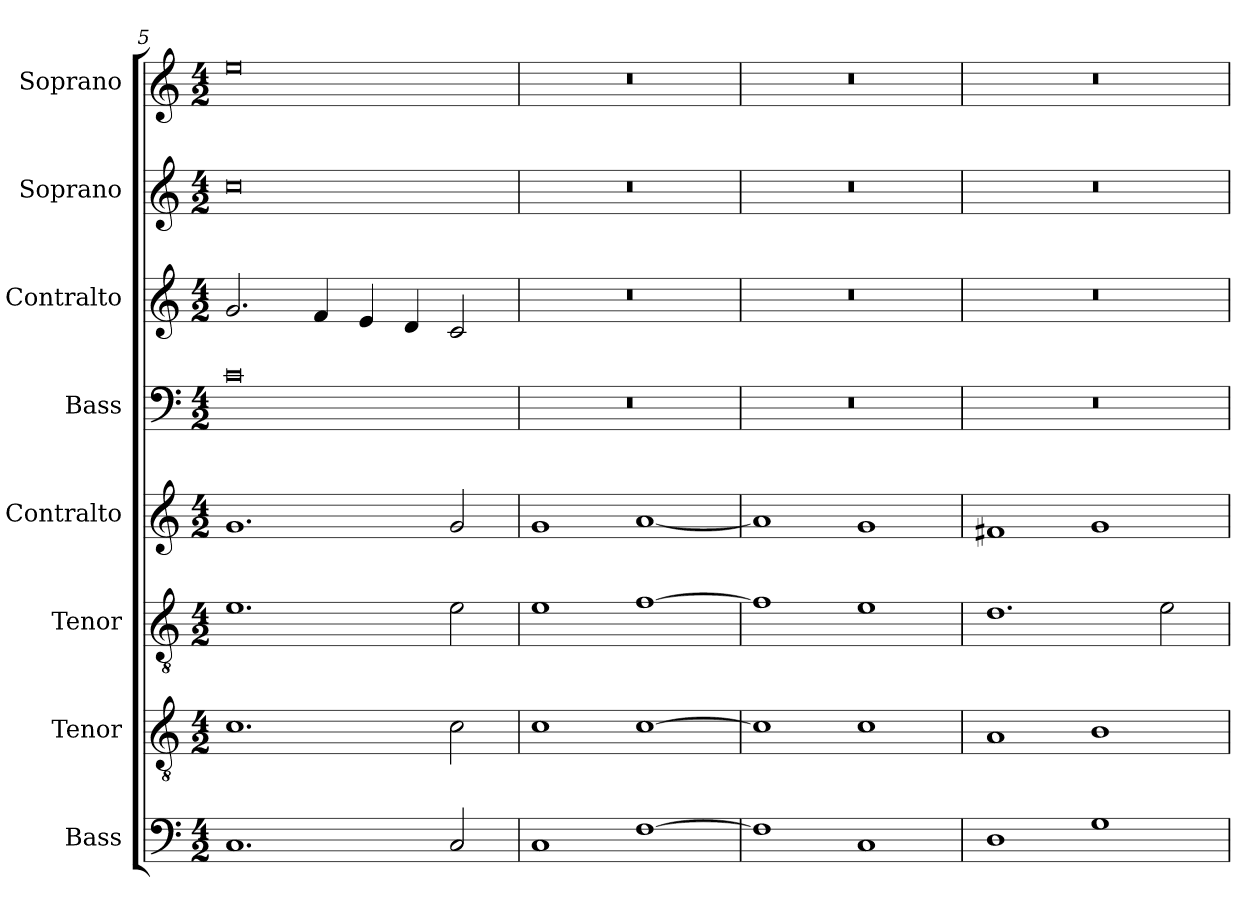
**kern	**kern	**kern	**kern	**kern	**kern	**kern	**kern
*part8	*part7	*part6	*part5	*part4	*part3	*part2	*part1
*staff8	*staff7	*staff6	*staff5	*staff4	*staff3	*staff2	*staff1
*I"Bass	*I"Tenor	*I"Tenor	*I"Contralto	*I"Bass	*I"Contralto	*I"Soprano	*I"Soprano
*I'B	*I'T	*I'T	*I'A	*I'B	*I'A	*I'S	*I'S
*clefF4	*clefGv2	*clefGv2	*clefG2	*clefF4	*clefG2	*clefG2	*clefG2
*k[]	*k[]	*k[]	*k[]	*k[]	*k[]	*k[]	*k[]
*G:mix	*G:mix	*G:mix	*G:mix	*G:mix	*G:mix	*G:mix	*G:mix
*M4/2	*M4/2	*M4/2	*M4/2	*M4/2	*M4/2	*M4/2	*M4/2
=5	=5	=5	=5	=5	=5	=5	=5
1.C	1.c	1.e	1.g	0c	2.g	0cc	0ee
.	.	.	.	.	4f	.	.
.	.	.	.	.	4e	.	.
.	.	.	.	.	4d	.	.
2C	2c	2e	2g	.	2c	.	.
=6	=6	=6	=6	=6	=6	=6	=6
1C	1c	1e	1g	0r	0r	0r	0r
[1F	[1c	[1f	[1a	.	.	.	.
=7	=7	=7	=7	=7	=7	=7	=7
1F]	1c]	1f]	1a]	0r	0r	0r	0r
1C	1c	1e	1g	.	.	.	.
=8	=8	=8	=8	=8	=8	=8	=8
1D	1A	1.d	1f#X	0r	0r	0r	0r
1G	1B	.	1g	.	.	.	.
.	.	2e	.	.	.	.	.
=	=	=	=	=	=	=	=
*-	*-	*-	*-	*-	*-	*-	*-
